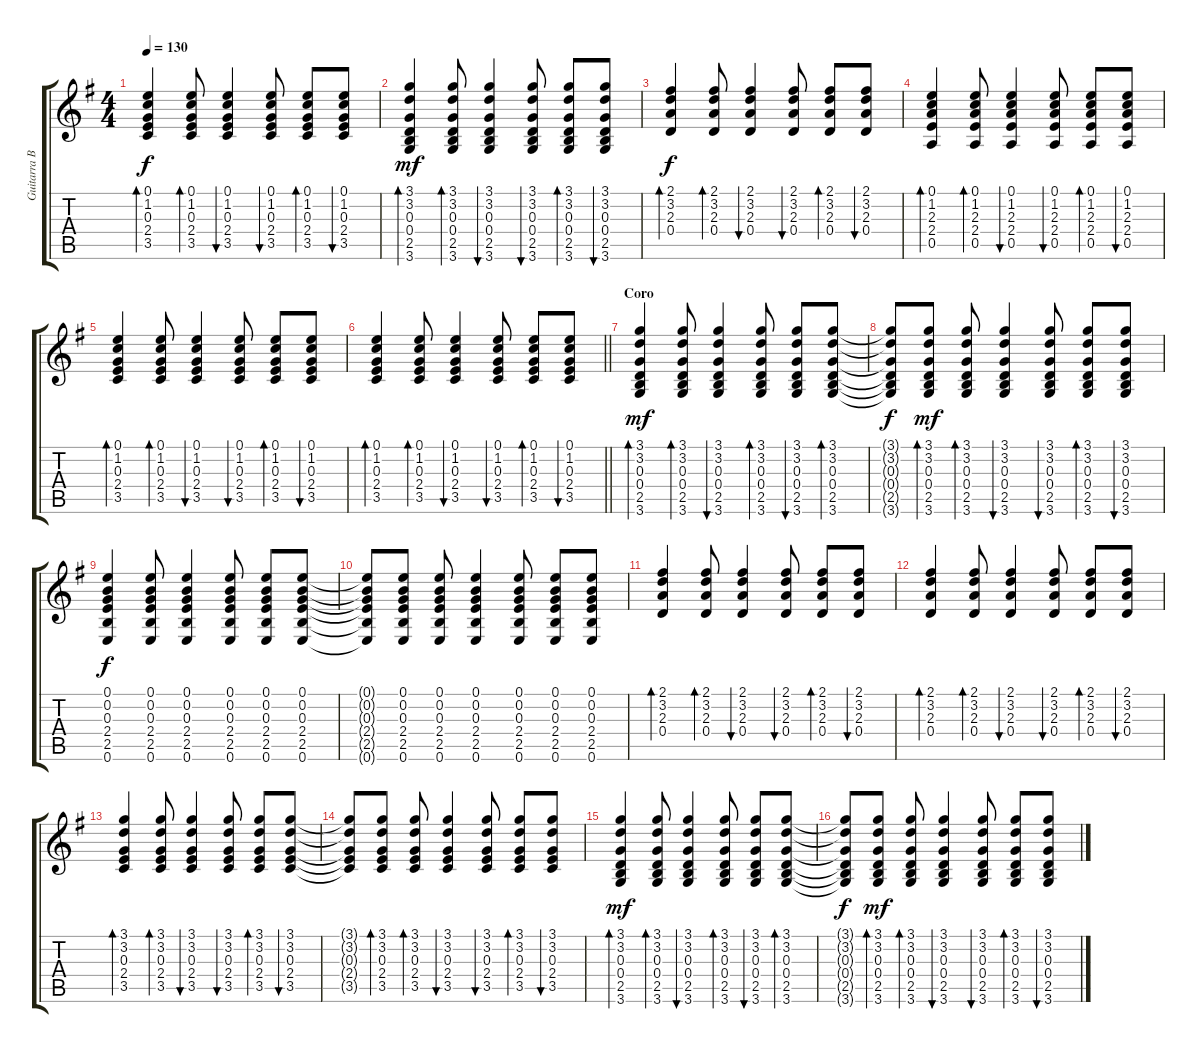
\track ("Guitarra Base" "Guitarra B") {instrument electricguitarclean}
\staff {score tabs}
\tuning (E4 B3 G3 D3 A2 E2) {hide}
\ts (4 4)
\tempo 130
\clef g2
\ks g
(0.1 1.2 0.3 2.4 3.5).4{bd 30 dy f} (0.1 1.2 0.3 2.4 3.5).8{bd 30} (0.1 1.2 0.3 2.4 3.5).4{bu 30} (0.1 1.2 0.3 2.4 3.5).8{bu 30} (0.1 1.2 0.3 2.4 3.5).8{bd 30} (0.1 1.2 0.3 2.4 3.5).8{bu 30} |
(3.1 3.2 0.3 0.4 2.5 3.6).4{bd 30 dy mf} (3.1 3.2 0.3 0.4 2.5 3.6).8{bd 30} (3.1 3.2 0.3 0.4 2.5 3.6).4{bu 30} (3.1 3.2 0.3 0.4 2.5 3.6).8{bu 30} (3.1 3.2 0.3 0.4 2.5 3.6).8{bd 30} (3.1 3.2 0.3 0.4 2.5 3.6).8{bu 30} |
(2.1 3.2 2.3 0.4).4{bd 30 dy f} (2.1 3.2 2.3 0.4).8{bd 30} (2.1 3.2 2.3 0.4).4{bu 30} (2.1 3.2 2.3 0.4).8{bu 30} (2.1 3.2 2.3 0.4).8{bd 30} (2.1 3.2 2.3 0.4).8{bu 30} |
(0.1 1.2 2.3 2.4 0.5).4{bd 30} (0.1 1.2 2.3 2.4 0.5).8{bd 30} (0.1 1.2 2.3 2.4 0.5).4{bu 30} (0.1 1.2 2.3 2.4 0.5).8{bu 30} (0.1 1.2 2.3 2.4 0.5).8{bd 30} (0.1 1.2 2.3 2.4 0.5).8{bu 30} |
(0.1 1.2 0.3 2.4 3.5).4{bd 30} (0.1 1.2 0.3 2.4 3.5).8{bd 30} (0.1 1.2 0.3 2.4 3.5).4{bu 30} (0.1 1.2 0.3 2.4 3.5).8{bu 30} (0.1 1.2 0.3 2.4 3.5).8{bd 30} (0.1 1.2 0.3 2.4 3.5).8{bu 30} |
\barLineRight lightlight
(0.1 1.2 0.3 2.4 3.5).4{bd 30} (0.1 1.2 0.3 2.4 3.5).8{bd 30} (0.1 1.2 0.3 2.4 3.5).4{bu 30} (0.1 1.2 0.3 2.4 3.5).8{bu 30} (0.1 1.2 0.3 2.4 3.5).8{bd 30} (0.1 1.2 0.3 2.4 3.5).8{bu 30} |
\section ("" "Coro")
(3.1 3.2 0.3 0.4 2.5 3.6).4{bd 30 dy mf} (3.1 3.2 0.3 0.4 2.5 3.6).8{bd 30} (3.1 3.2 0.3 0.4 2.5 3.6).4{bu 30} (3.1 3.2 0.3 0.4 2.5 3.6).8{bd 30} (3.1 3.2 0.3 0.4 2.5 3.6).8{bu 30} (3.1 3.2 0.3 0.4 2.5 3.6).8{bd 30} |
(3.1{t} 3.2{t} 0.3{t} 0.4{t} 2.5{t} 3.6{t}).8{dy f} (3.1 3.2 0.3 0.4 2.5 3.6).8{bd 30 dy mf} (3.1 3.2 0.3 0.4 2.5 3.6).8{bd 30} (3.1 3.2 0.3 0.4 2.5 3.6).4{bu 30} (3.1 3.2 0.3 0.4 2.5 3.6).8{bu 30} (3.1 3.2 0.3 0.4 2.5 3.6).8{bd 30} (3.1 3.2 0.3 0.4 2.5 3.6).8{bu 30} |
(0.1 0.2 0.3 2.4 2.5 0.6).4{dy f} (0.1 0.2 0.3 2.4 2.5 0.6).8 (0.1 0.2 0.3 2.4 2.5 0.6).4 (0.1 0.2 0.3 2.4 2.5 0.6).8 (0.1 0.2 0.3 2.4 2.5 0.6).8 (0.1 0.2 0.3 2.4 2.5 0.6).8 |
(0.1{t} 0.2{t} 0.3{t} 2.4{t} 2.5{t} 0.6{t}).8 (0.1 0.2 0.3 2.4 2.5 0.6).8 (0.1 0.2 0.3 2.4 2.5 0.6).8 (0.1 0.2 0.3 2.4 2.5 0.6).4 (0.1 0.2 0.3 2.4 2.5 0.6).8 (0.1 0.2 0.3 2.4 2.5 0.6).8 (0.1 0.2 0.3 2.4 2.5 0.6).8 |
(2.1 3.2 2.3 0.4).4{bd 30} (2.1 3.2 2.3 0.4).8{bd 30} (2.1 3.2 2.3 0.4).4{bu 30} (2.1 3.2 2.3 0.4).8{bu 30} (2.1 3.2 2.3 0.4).8{bd 30} (2.1 3.2 2.3 0.4).8{bu 30} |
(2.1 3.2 2.3 0.4).4{bd 30} (2.1 3.2 2.3 0.4).8{bd 30} (2.1 3.2 2.3 0.4).4{bu 30} (2.1 3.2 2.3 0.4).8{bu 30} (2.1 3.2 2.3 0.4).8{bd 30} (2.1 3.2 2.3 0.4).8{bu 30} |
(3.1 3.2 0.3 2.4 3.5).4{bd 30} (3.1 3.2 0.3 2.4 3.5).8{bd 30} (3.1 3.2 0.3 2.4 3.5).4{bu 30} (3.1 3.2 0.3 2.4 3.5).8{bu 30} (3.1 3.2 0.3 2.4 3.5).8{bd 30} (3.1 3.2 0.3 2.4 3.5).8{bu 30} |
(3.1{t} 3.2{t} 0.3{t} 2.4{t} 3.5{t}).8 (3.1 3.2 0.3 2.4 3.5).8{bd 30} (3.1 3.2 0.3 2.4 3.5).8{bd 30} (3.1 3.2 0.3 2.4 3.5).4{bu 30} (3.1 3.2 0.3 2.4 3.5).8{bu 30} (3.1 3.2 0.3 2.4 3.5).8{bd 30} (3.1 3.2 0.3 2.4 3.5).8{bu 30} |
(3.1 3.2 0.3 0.4 2.5 3.6).4{bd 30 dy mf} (3.1 3.2 0.3 0.4 2.5 3.6).8{bd 30} (3.1 3.2 0.3 0.4 2.5 3.6).4{bu 30} (3.1 3.2 0.3 0.4 2.5 3.6).8{bd 30} (3.1 3.2 0.3 0.4 2.5 3.6).8{bu 30} (3.1 3.2 0.3 0.4 2.5 3.6).8{bd 30} |
(3.1{t} 3.2{t} 0.3{t} 0.4{t} 2.5{t} 3.6{t}).8{dy f} (3.1 3.2 0.3 0.4 2.5 3.6).8{bd 30 dy mf} (3.1 3.2 0.3 0.4 2.5 3.6).8{bd 30} (3.1 3.2 0.3 0.4 2.5 3.6).4{bu 30} (3.1 3.2 0.3 0.4 2.5 3.6).8{bu 30} (3.1 3.2 0.3 0.4 2.5 3.6).8{bd 30} (3.1 3.2 0.3 0.4 2.5 3.6).8{bu 30}
